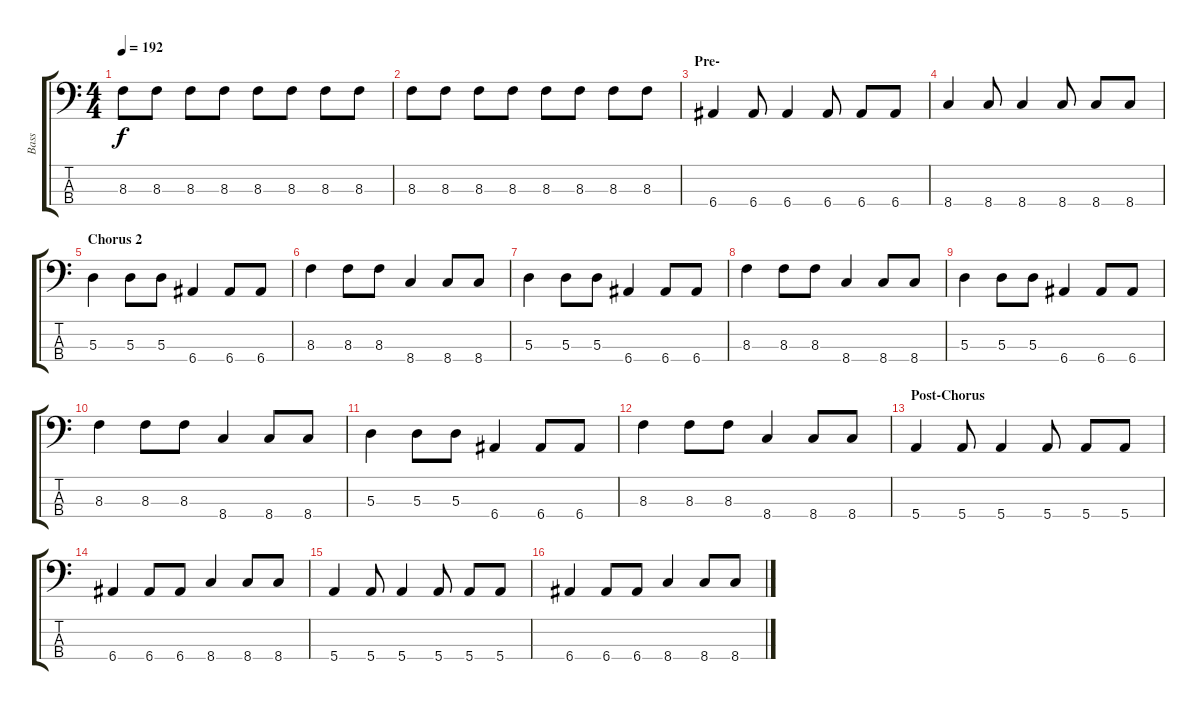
\track ("Bass" "Bass") {instrument electricbasspick}
\staff {score tabs}
\tuning (G2 D2 A1 E1) {hide}
\ts (4 4)
\tempo 192
\clef f4
\ks c
8.3.8{dy f} 8.3.8 8.3.8 8.3.8 8.3.8 8.3.8 8.3.8 8.3.8 |
8.3.8 8.3.8 8.3.8 8.3.8 8.3.8 8.3.8 8.3.8 8.3.8 |
\section ("" "Pre-")
6.4.4 6.4.8 6.4.4 6.4.8 6.4.8 6.4.8 |
8.4.4 8.4.8 8.4.4 8.4.8 8.4.8 8.4.8 |
\section ("" "Chorus 2")
5.3.4 5.3.8 5.3.8 6.4.4 6.4.8 6.4.8 |
8.3.4 8.3.8 8.3.8 8.4.4 8.4.8 8.4.8 |
5.3.4 5.3.8 5.3.8 6.4.4 6.4.8 6.4.8 |
8.3.4 8.3.8 8.3.8 8.4.4 8.4.8 8.4.8 |
5.3.4 5.3.8 5.3.8 6.4.4 6.4.8 6.4.8 |
8.3.4 8.3.8 8.3.8 8.4.4 8.4.8 8.4.8 |
5.3.4 5.3.8 5.3.8 6.4.4 6.4.8 6.4.8 |
8.3.4 8.3.8 8.3.8 8.4.4 8.4.8 8.4.8 |
\section ("" "Post-Chorus")
5.4.4 5.4.8 5.4.4 5.4.8 5.4.8 5.4.8 |
6.4.4 6.4.8 6.4.8 8.4.4 8.4.8 8.4.8 |
5.4.4 5.4.8 5.4.4 5.4.8 5.4.8 5.4.8 |
6.4.4 6.4.8 6.4.8 8.4.4 8.4.8 8.4.8
